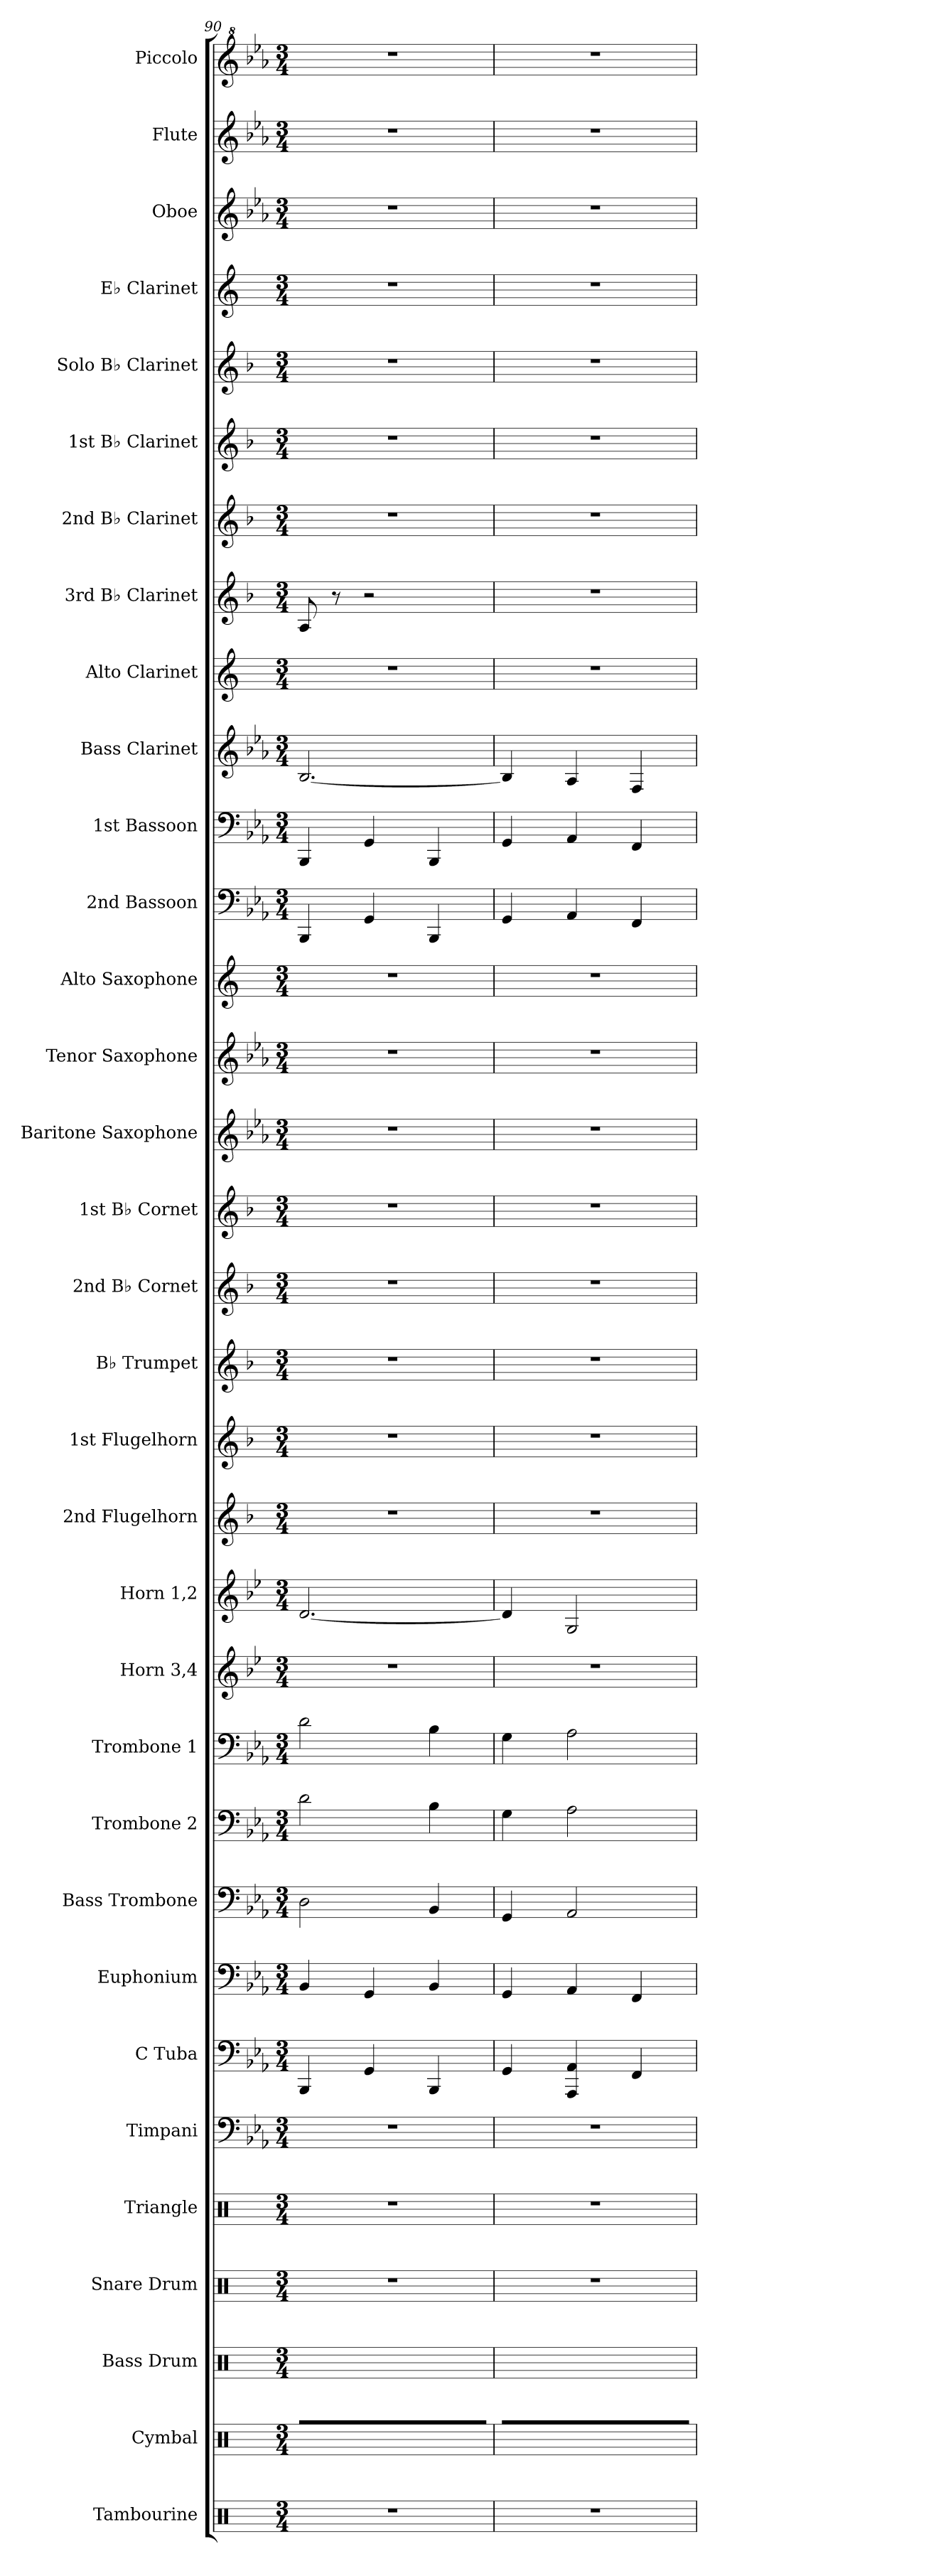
**kern	**kern	**kern	**kern	**kern	**kern	**kern	**kern	**kern	**kern	**kern	**kern	**kern	**kern	**kern	**kern	**kern	**kern	**kern	**kern	**kern	**kern	**kern	**kern	**kern	**kern	**kern	**kern	**kern	**kern	**kern	**kern	**kern
*part33	*part32	*part31	*part30	*part29	*part28	*part27	*part26	*part25	*part24	*part23	*part22	*part21	*part20	*part19	*part18	*part17	*part16	*part15	*part14	*part13	*part12	*part11	*part10	*part9	*part8	*part7	*part6	*part5	*part4	*part3	*part2	*part1
*staff33	*staff32	*staff31	*staff30	*staff29	*staff28	*staff27	*staff26	*staff25	*staff24	*staff23	*staff22	*staff21	*staff20	*staff19	*staff18	*staff17	*staff16	*staff15	*staff14	*staff13	*staff12	*staff11	*staff10	*staff9	*staff8	*staff7	*staff6	*staff5	*staff4	*staff3	*staff2	*staff1
*I"Tambourine	*I"Cymbal	*I"Bass Drum	*I"Snare Drum	*I"Triangle	*I"Timpani	*I"C Tuba	*I"Euphonium	*I"Bass Trombone	*I"Trombone 2	*I"Trombone 1	*I"Horn 3,4	*I"Horn 1,2	*I"2nd Flugelhorn	*I"1st Flugelhorn	*I"B♭ Trumpet	*I"2nd B♭ Cornet	*I"1st B♭ Cornet	*I"Baritone Saxophone	*I"Tenor Saxophone	*I"Alto Saxophone	*I"2nd Bassoon	*I"1st Bassoon	*I"Bass Clarinet	*I"Alto Clarinet	*I"3rd B♭ Clarinet	*I"2nd B♭ Clarinet	*I"1st B♭ Clarinet	*I"Solo B♭ Clarinet	*I"E♭ Clarinet	*I"Oboe	*I"Flute	*I"Piccolo
*I'Tamb.	*I'Cym.	*I'B. Dr.	*I'Sn. Dr.	*I'Trgl.	*I'Timp.	*I'C Tu.	*I'Eu.	*I'B. Trb.	*I'Trb. 2	*I'Trb. 1	*I'Hn. 3,4	*I'Hn. 1,2	*I'2nd Flghn.	*I'1st Flghn.	*I'B♭ Tpt.	*I'2nd B♭ Cnt.	*I'1st B♭ Cnt.	*I'Bar. Sax.	*I'T. Sax.	*I'A. Sax.	*I'2nd Bsn.	*I'1st Bsn.	*I'B. Cl.	*I'A. Cl.	*I'3rd B♭ Cl.	*I'2nd B♭ Cl.	*I'1st B♭ Cl.	*I'Solo B♭ Cl.	*I'E♭ Cl.	*I'Ob.	*I'Fl.	*I'Picc.
*clefX	*clefX	*clefX	*clefX	*clefX	*clefF4	*clefF4	*clefF4	*clefF4	*clefF4	*clefF4	*clefG2	*clefG2	*clefG2	*clefG2	*clefG2	*clefG2	*clefG2	*clefG2	*clefG2	*clefG2	*clefF4	*clefF4	*clefG2	*clefG2	*clefG2	*clefG2	*clefG2	*clefG2	*clefG2	*clefG2	*clefG2	*clefG^2
*	*	*	*	*	*	*	*	*	*	*	*ITrd4c7	*ITrd4c7	*ITrd1c2	*ITrd1c2	*ITrd1c2	*ITrd1c2	*ITrd1c2	*ITrd12c21	*ITrd8c14	*ITrd5c9	*	*	*ITrd8c14	*ITrd5c9	*ITrd1c2	*ITrd1c2	*ITrd1c2	*ITrd1c2	*ITrd-2c-3	*	*	*ITrd-7c-12
*k[]	*k[]	*k[]	*k[]	*k[]	*k[b-e-a-]	*k[b-e-a-]	*k[b-e-a-]	*k[b-e-a-]	*k[b-e-a-]	*k[b-e-a-]	*k[b-e-a-]	*k[b-e-a-]	*k[b-e-a-]	*k[b-e-a-]	*k[b-e-a-]	*k[b-e-a-]	*k[b-e-a-]	*k[b-e-a-]	*k[b-e-a-]	*k[b-e-a-]	*k[b-e-a-]	*k[b-e-a-]	*k[b-e-a-]	*k[b-e-a-]	*k[b-e-a-]	*k[b-e-a-]	*k[b-e-a-]	*k[b-e-a-]	*k[b-e-a-]	*k[b-e-a-]	*k[b-e-a-]	*k[b-e-a-]
*C:	*C:	*C:	*C:	*C:	*E-:	*E-:	*E-:	*E-:	*E-:	*E-:	*E-:	*E-:	*E-:	*E-:	*E-:	*E-:	*E-:	*E-:	*E-:	*E-:	*E-:	*E-:	*E-:	*E-:	*E-:	*E-:	*E-:	*E-:	*E-:	*E-:	*E-:	*E-:
*M3/4	*M3/4	*M3/4	*M3/4	*M3/4	*M3/4	*M3/4	*M3/4	*M3/4	*M3/4	*M3/4	*M3/4	*M3/4	*M3/4	*M3/4	*M3/4	*M3/4	*M3/4	*M3/4	*M3/4	*M3/4	*M3/4	*M3/4	*M3/4	*M3/4	*M3/4	*M3/4	*M3/4	*M3/4	*M3/4	*M3/4	*M3/4	*M3/4
=90	=90	=90	=90	=90	=90	=90	=90	=90	=90	=90	=90	=90	=90	=90	=90	=90	=90	=90	=90	=90	=90	=90	=90	=90	=90	=90	=90	=90	=90	=90	=90	=90
*	*tremolo	*	*	*	*	*	*	*	*	*	*	*	*	*	*	*	*	*	*	*	*	*	*	*	*	*	*	*	*	*	*	*
2.r	32R\LLL	2R\	2.r	2.r	2.r	4BBB-/	4BB-/	2D\	2d\	2d\	2.r	[2.G/	2.r	2.r	2.r	2.r	2.r	2.r	2.r	2.r	4BBB-/	4BBB-/	[2.BB-/	2.r	8G/	2.r	2.r	2.r	2.r	2.r	2.r	2.r
.	32R\	.	.	.	.	.	.	.	.	.	.	.	.	.	.	.	.	.	.	.	.	.	.	.	.	.	.	.	.	.	.	.
.	32R\	.	.	.	.	.	.	.	.	.	.	.	.	.	.	.	.	.	.	.	.	.	.	.	.	.	.	.	.	.	.	.
.	32R\	.	.	.	.	.	.	.	.	.	.	.	.	.	.	.	.	.	.	.	.	.	.	.	.	.	.	.	.	.	.	.
.	32R\	.	.	.	.	.	.	.	.	.	.	.	.	.	.	.	.	.	.	.	.	.	.	.	8r	.	.	.	.	.	.	.
.	32R\	.	.	.	.	.	.	.	.	.	.	.	.	.	.	.	.	.	.	.	.	.	.	.	.	.	.	.	.	.	.	.
.	32R\	.	.	.	.	.	.	.	.	.	.	.	.	.	.	.	.	.	.	.	.	.	.	.	.	.	.	.	.	.	.	.
.	32R\	.	.	.	.	.	.	.	.	.	.	.	.	.	.	.	.	.	.	.	.	.	.	.	.	.	.	.	.	.	.	.
.	32R\	.	.	.	.	4GG/	4GG/	.	.	.	.	.	.	.	.	.	.	.	.	.	4GG/	4GG/	.	.	2r	.	.	.	.	.	.	.
.	32R\	.	.	.	.	.	.	.	.	.	.	.	.	.	.	.	.	.	.	.	.	.	.	.	.	.	.	.	.	.	.	.
.	32R\	.	.	.	.	.	.	.	.	.	.	.	.	.	.	.	.	.	.	.	.	.	.	.	.	.	.	.	.	.	.	.
.	32R\	.	.	.	.	.	.	.	.	.	.	.	.	.	.	.	.	.	.	.	.	.	.	.	.	.	.	.	.	.	.	.
.	32R\	.	.	.	.	.	.	.	.	.	.	.	.	.	.	.	.	.	.	.	.	.	.	.	.	.	.	.	.	.	.	.
.	32R\	.	.	.	.	.	.	.	.	.	.	.	.	.	.	.	.	.	.	.	.	.	.	.	.	.	.	.	.	.	.	.
.	32R\	.	.	.	.	.	.	.	.	.	.	.	.	.	.	.	.	.	.	.	.	.	.	.	.	.	.	.	.	.	.	.
.	32R\	.	.	.	.	.	.	.	.	.	.	.	.	.	.	.	.	.	.	.	.	.	.	.	.	.	.	.	.	.	.	.
.	32R\	[4R\	.	.	.	4BBB-/	4BB-/	4BB-/	4B-\	4B-\	.	.	.	.	.	.	.	.	.	.	4BBB-/	4BBB-/	.	.	.	.	.	.	.	.	.	.
.	32R\	.	.	.	.	.	.	.	.	.	.	.	.	.	.	.	.	.	.	.	.	.	.	.	.	.	.	.	.	.	.	.
.	32R\	.	.	.	.	.	.	.	.	.	.	.	.	.	.	.	.	.	.	.	.	.	.	.	.	.	.	.	.	.	.	.
.	32R\	.	.	.	.	.	.	.	.	.	.	.	.	.	.	.	.	.	.	.	.	.	.	.	.	.	.	.	.	.	.	.
.	32R\	.	.	.	.	.	.	.	.	.	.	.	.	.	.	.	.	.	.	.	.	.	.	.	.	.	.	.	.	.	.	.
.	32R\	.	.	.	.	.	.	.	.	.	.	.	.	.	.	.	.	.	.	.	.	.	.	.	.	.	.	.	.	.	.	.
.	32R\	.	.	.	.	.	.	.	.	.	.	.	.	.	.	.	.	.	.	.	.	.	.	.	.	.	.	.	.	.	.	.
.	32R\JJJ	.	.	.	.	.	.	.	.	.	.	.	.	.	.	.	.	.	.	.	.	.	.	.	.	.	.	.	.	.	.	.
!!LO:PB:g=z
=91	=91	=91	=91	=91	=91	=91	=91	=91	=91	=91	=91	=91	=91	=91	=91	=91	=91	=91	=91	=91	=91	=91	=91	=91	=91	=91	=91	=91	=91	=91	=91	=91
2.r	32R\LLL	4R\]	2.r	2.r	2.r	4GG/	4GG/	4GG/	4G\	4G\	2.r	4G/]	2.r	2.r	2.r	2.r	2.r	2.r	2.r	2.r	4GG/	4GG/	4BB-/]	2.r	2.r	2.r	2.r	2.r	2.r	2.r	2.r	2.r
.	32R\	.	.	.	.	.	.	.	.	.	.	.	.	.	.	.	.	.	.	.	.	.	.	.	.	.	.	.	.	.	.	.
.	32R\	.	.	.	.	.	.	.	.	.	.	.	.	.	.	.	.	.	.	.	.	.	.	.	.	.	.	.	.	.	.	.
.	32R\	.	.	.	.	.	.	.	.	.	.	.	.	.	.	.	.	.	.	.	.	.	.	.	.	.	.	.	.	.	.	.
.	32R\	.	.	.	.	.	.	.	.	.	.	.	.	.	.	.	.	.	.	.	.	.	.	.	.	.	.	.	.	.	.	.
.	32R\	.	.	.	.	.	.	.	.	.	.	.	.	.	.	.	.	.	.	.	.	.	.	.	.	.	.	.	.	.	.	.
.	32R\	.	.	.	.	.	.	.	.	.	.	.	.	.	.	.	.	.	.	.	.	.	.	.	.	.	.	.	.	.	.	.
.	32R\	.	.	.	.	.	.	.	.	.	.	.	.	.	.	.	.	.	.	.	.	.	.	.	.	.	.	.	.	.	.	.
.	32R\	2R\	.	.	.	4AAA-/ 4AA-/	4AA-/	2AA-/	2A-\	2A-\	.	2C/	.	.	.	.	.	.	.	.	4AA-/	4AA-/	4AA-/	.	.	.	.	.	.	.	.	.
.	32R\	.	.	.	.	.	.	.	.	.	.	.	.	.	.	.	.	.	.	.	.	.	.	.	.	.	.	.	.	.	.	.
.	32R\	.	.	.	.	.	.	.	.	.	.	.	.	.	.	.	.	.	.	.	.	.	.	.	.	.	.	.	.	.	.	.
.	32R\	.	.	.	.	.	.	.	.	.	.	.	.	.	.	.	.	.	.	.	.	.	.	.	.	.	.	.	.	.	.	.
.	32R\	.	.	.	.	.	.	.	.	.	.	.	.	.	.	.	.	.	.	.	.	.	.	.	.	.	.	.	.	.	.	.
.	32R\	.	.	.	.	.	.	.	.	.	.	.	.	.	.	.	.	.	.	.	.	.	.	.	.	.	.	.	.	.	.	.
.	32R\	.	.	.	.	.	.	.	.	.	.	.	.	.	.	.	.	.	.	.	.	.	.	.	.	.	.	.	.	.	.	.
.	32R\	.	.	.	.	.	.	.	.	.	.	.	.	.	.	.	.	.	.	.	.	.	.	.	.	.	.	.	.	.	.	.
.	32R\	.	.	.	.	4FF/	4FF/	.	.	.	.	.	.	.	.	.	.	.	.	.	4FF/	4FF/	4FF/	.	.	.	.	.	.	.	.	.
.	32R\	.	.	.	.	.	.	.	.	.	.	.	.	.	.	.	.	.	.	.	.	.	.	.	.	.	.	.	.	.	.	.
.	32R\	.	.	.	.	.	.	.	.	.	.	.	.	.	.	.	.	.	.	.	.	.	.	.	.	.	.	.	.	.	.	.
.	32R\	.	.	.	.	.	.	.	.	.	.	.	.	.	.	.	.	.	.	.	.	.	.	.	.	.	.	.	.	.	.	.
.	32R\	.	.	.	.	.	.	.	.	.	.	.	.	.	.	.	.	.	.	.	.	.	.	.	.	.	.	.	.	.	.	.
.	32R\	.	.	.	.	.	.	.	.	.	.	.	.	.	.	.	.	.	.	.	.	.	.	.	.	.	.	.	.	.	.	.
.	32R\	.	.	.	.	.	.	.	.	.	.	.	.	.	.	.	.	.	.	.	.	.	.	.	.	.	.	.	.	.	.	.
.	32R\JJJ	.	.	.	.	.	.	.	.	.	.	.	.	.	.	.	.	.	.	.	.	.	.	.	.	.	.	.	.	.	.	.
*	*Xtremolo	*	*	*	*	*	*	*	*	*	*	*	*	*	*	*	*	*	*	*	*	*	*	*	*	*	*	*	*	*	*	*
=	=	=	=	=	=	=	=	=	=	=	=	=	=	=	=	=	=	=	=	=	=	=	=	=	=	=	=	=	=	=	=	=
*-	*-	*-	*-	*-	*-	*-	*-	*-	*-	*-	*-	*-	*-	*-	*-	*-	*-	*-	*-	*-	*-	*-	*-	*-	*-	*-	*-	*-	*-	*-	*-	*-
